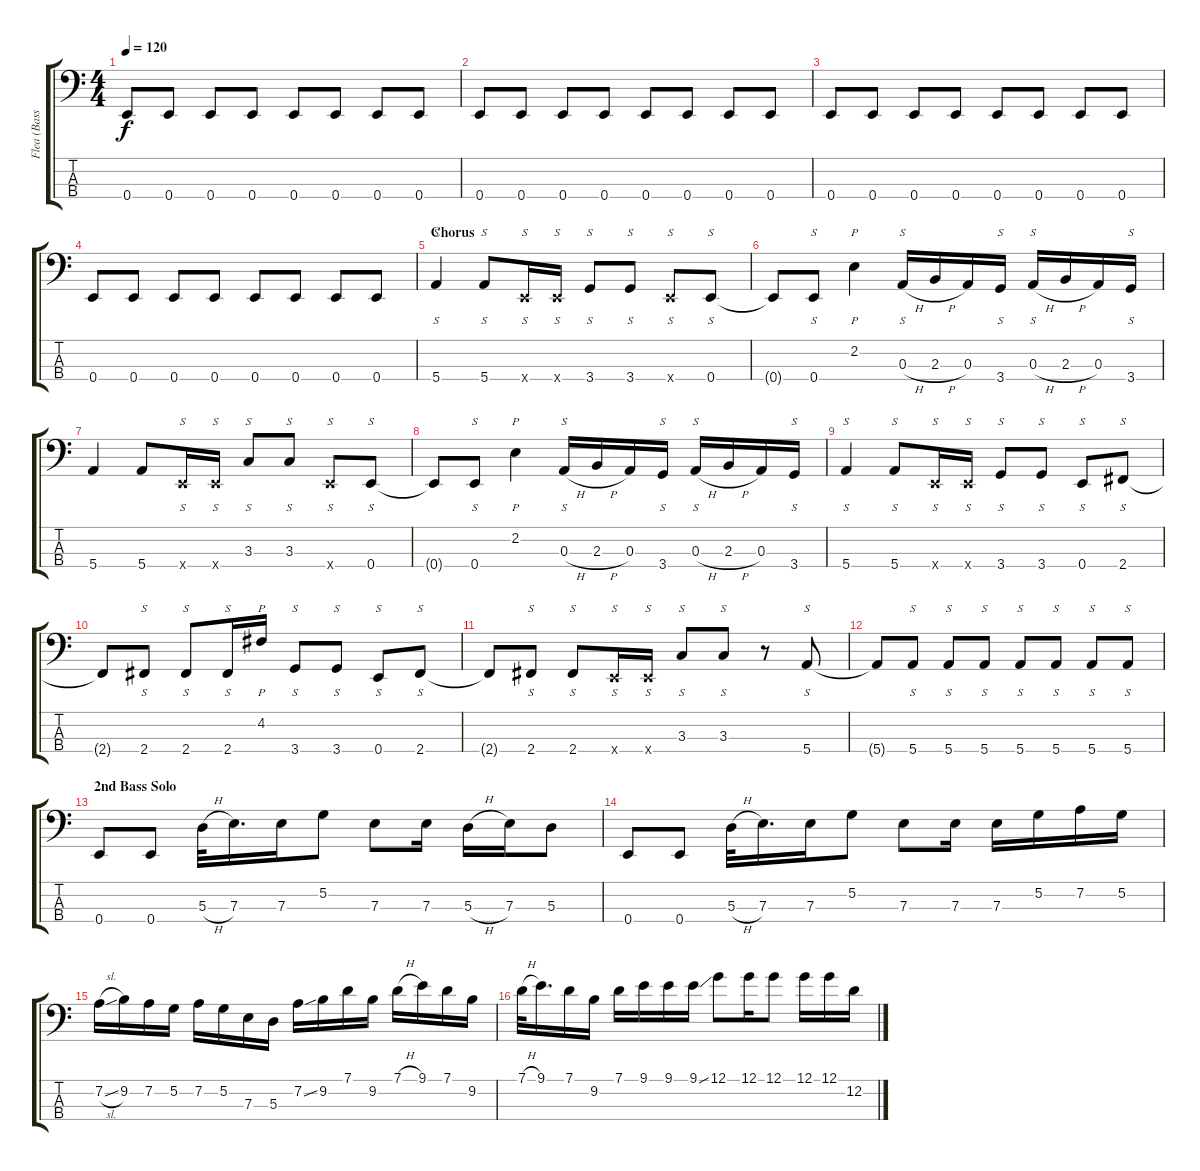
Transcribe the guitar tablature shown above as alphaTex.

\track ("Flea (Bass)" "Flea (Bass") {instrument slapbass1}
\staff {score tabs}
\tuning (G2 D2 A1 E1) {hide}
\ts (4 4)
\tempo 120
\clef f4
\ks c
0.4.8{dy f} 0.4.8 0.4.8 0.4.8 0.4.8 0.4.8 0.4.8 0.4.8 |
0.4.8 0.4.8 0.4.8 0.4.8 0.4.8 0.4.8 0.4.8 0.4.8 |
0.4.8 0.4.8 0.4.8 0.4.8 0.4.8 0.4.8 0.4.8 0.4.8 |
0.4.8 0.4.8 0.4.8 0.4.8 0.4.8 0.4.8 0.4.8 0.4.8 |
\section ("" "Chorus")
5.4.4{s} 5.4.8{s} 0.4{x}.16{s} 0.4{x}.16{s} 3.4.8{s} 3.4.8{s} 0.4{x}.8{s} 0.4.8{s} |
0.4{t}.8 0.4.8{s} 2.2.4{p} 0.3{h}.16{s} 2.3{h}.16 0.3.16 3.4.16{s} 0.3{h}.16{s} 2.3{h}.16 0.3.16 3.4.16{s} |
5.4.4 5.4.8 0.4{x}.16{s} 0.4{x}.16{s} 3.3.8{s} 3.3.8{s} 0.4{x}.8{s} 0.4.8{s} |
0.4{t}.8 0.4.8{s} 2.2.4{p} 0.3{h}.16{s} 2.3{h}.16 0.3.16 3.4.16{s} 0.3{h}.16{s} 2.3{h}.16 0.3.16 3.4.16{s} |
5.4.4{s} 5.4.8{s} 0.4{x}.16{s} 0.4{x}.16{s} 3.4.8{s} 3.4.8{s} 0.4.8{s} 2.4.8{s} |
2.4{t}.8 2.4.8{s} 2.4.8{s} 2.4.16{s} 4.2.16{p} 3.4.8{s} 3.4.8{s} 0.4.8{s} 2.4.8{s} |
2.4{t}.8 2.4.8{s} 2.4.8{s} 0.4{x}.16{s} 0.4{x}.16{s} 3.3.8{s} 3.3.8{s} r.8 5.4.8{s} |
5.4{t}.8 5.4.8{s} 5.4.8{s} 5.4.8{s} 5.4.8{s} 5.4.8{s} 5.4.8{s} 5.4.8{s} |
\section ("" "2nd Bass Solo")
0.4.8 0.4.8 5.3{h}.32 7.3.16{d} 7.3.16 5.2.8 7.3.8 7.3.16 5.3{h}.16 7.3.16 5.3.8 |
0.4.8 0.4.8 5.3{h}.32 7.3.16{d} 7.3.16 5.2.8 7.3.8 7.3.16 7.3.16 5.2.16 7.2.16 5.2.16 |
7.2{sl}.16 9.2.16 7.2.16 5.2.16 7.2.16 5.2.16 7.3.16 5.3.16 7.2{ss}.16 9.2.16 7.1.16 9.2.16 7.1{h}.16 9.1.16 7.1.16 9.2.16 |
7.1{h}.32 9.1.16{d} 7.1.16 9.2.16 7.1.16 9.1.16 9.1.16 9.1{ss}.16 12.1.8 12.1.16 12.1.8 12.1.16 12.1.16 12.2.16
